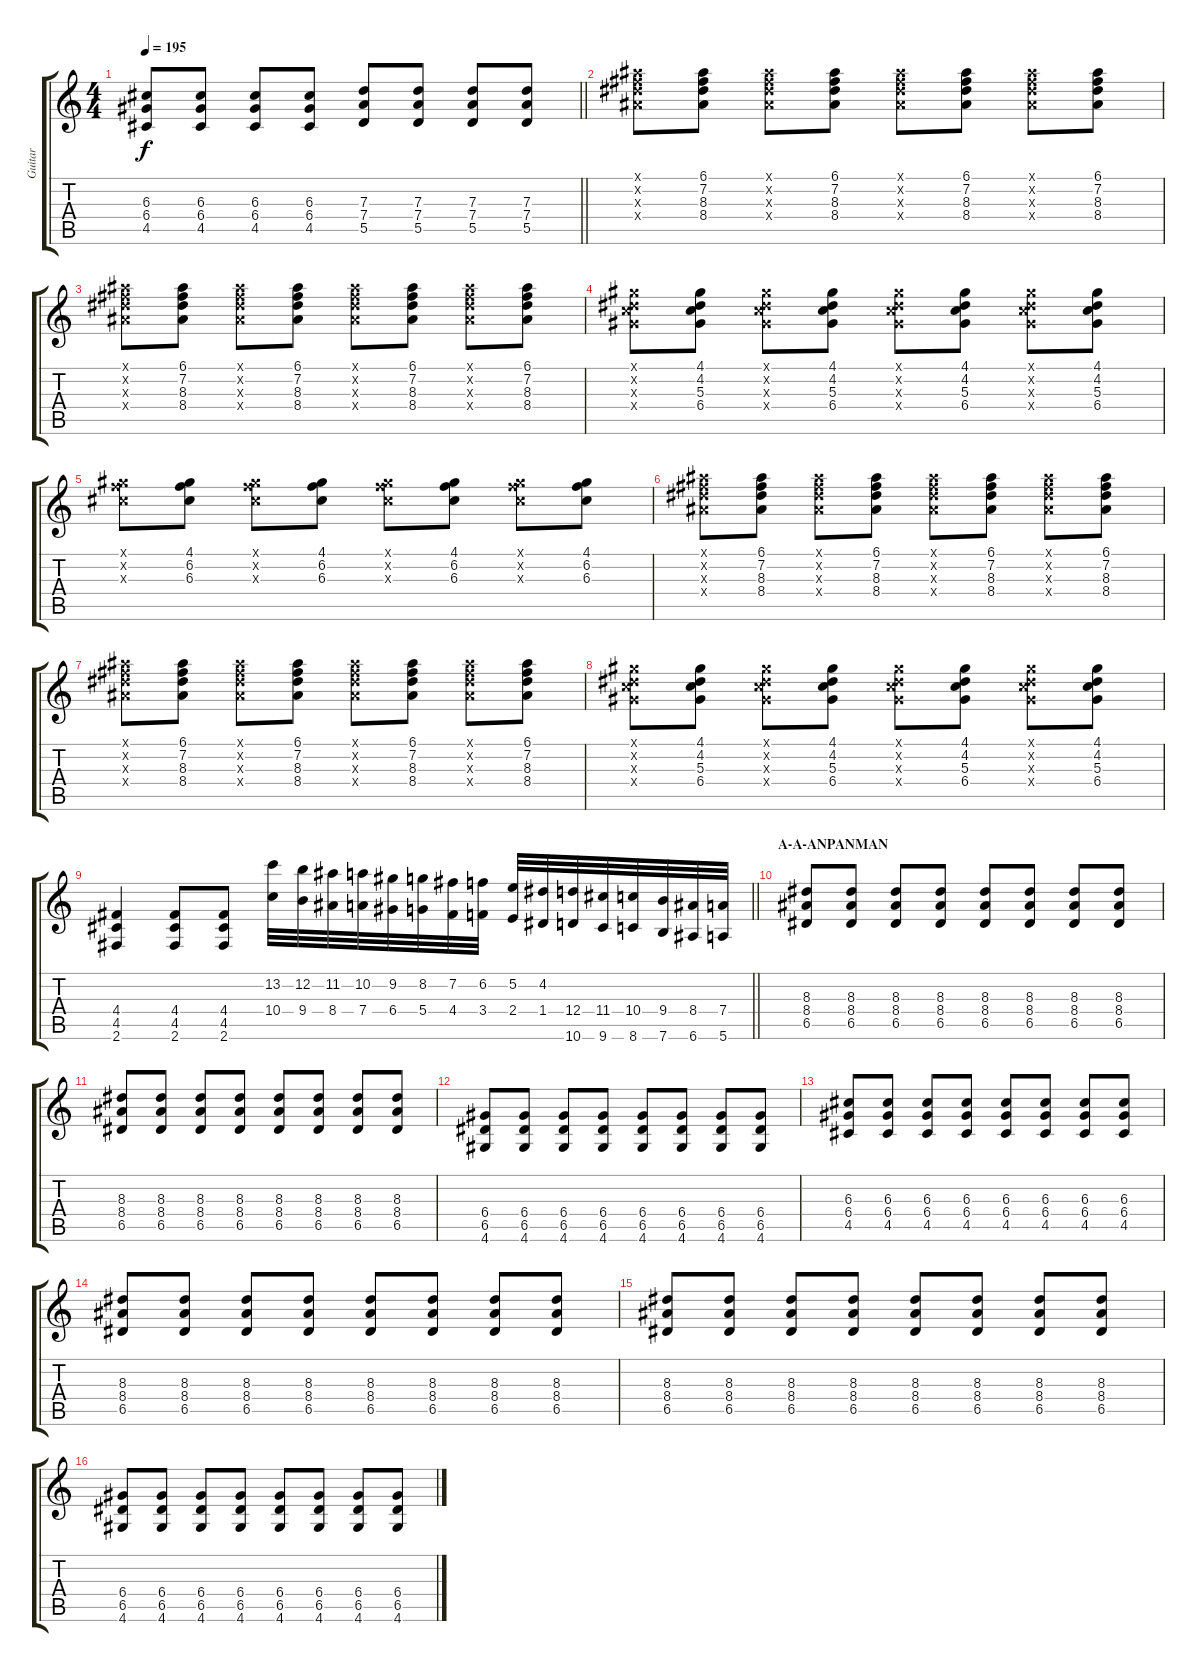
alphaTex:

\track ("Guitar" "Guitar") {instrument distortionguitar}
\staff {score tabs}
\tuning (E4 B3 G3 D3 A2 E2) {hide}
\ts (4 4)
\tempo 195
\clef g2
\barLineRight lightlight
\ks c
(6.3 6.4 4.5).8{dy f} (6.3 6.4 4.5).8 (6.3 6.4 4.5).8 (6.3 6.4 4.5).8 (7.3 7.4 5.5).8 (7.3 7.4 5.5).8 (7.3 7.4 5.5).8 (7.3 7.4 5.5).8 |
\section ("" "")
(6.1{x} 7.2{x} 8.3{x} 8.4{x}).8 (6.1 7.2 8.3 8.4).8 (6.1{x} 7.2{x} 8.3{x} 8.4{x}).8 (6.1 7.2 8.3 8.4).8 (6.1{x} 7.2{x} 8.3{x} 8.4{x}).8 (6.1 7.2 8.3 8.4).8 (6.1{x} 7.2{x} 8.3{x} 8.4{x}).8 (6.1 7.2 8.3 8.4).8 |
(6.1{x} 7.2{x} 8.3{x} 8.4{x}).8 (6.1 7.2 8.3 8.4).8 (6.1{x} 7.2{x} 8.3{x} 8.4{x}).8 (6.1 7.2 8.3 8.4).8 (6.1{x} 7.2{x} 8.3{x} 8.4{x}).8 (6.1 7.2 8.3 8.4).8 (6.1{x} 7.2{x} 8.3{x} 8.4{x}).8 (6.1 7.2 8.3 8.4).8 |
(4.1{x} 4.2{x} 5.3{x} 6.4{x}).8 (4.1 4.2 5.3 6.4).8 (4.1{x} 4.2{x} 5.3{x} 6.4{x}).8 (4.1 4.2 5.3 6.4).8 (4.1{x} 4.2{x} 5.3{x} 6.4{x}).8 (4.1 4.2 5.3 6.4).8 (4.1{x} 4.2{x} 5.3{x} 6.4{x}).8 (4.1 4.2 5.3 6.4).8 |
(4.1{x} 6.2{x} 6.3{x}).8 (4.1 6.2 6.3).8 (4.1{x} 6.2{x} 6.3{x}).8 (4.1 6.2 6.3).8 (4.1{x} 6.2{x} 6.3{x}).8 (4.1 6.2 6.3).8 (4.1{x} 6.2{x} 6.3{x}).8 (4.1 6.2 6.3).8 |
(6.1{x} 7.2{x} 8.3{x} 8.4{x}).8 (6.1 7.2 8.3 8.4).8 (6.1{x} 7.2{x} 8.3{x} 8.4{x}).8 (6.1 7.2 8.3 8.4).8 (6.1{x} 7.2{x} 8.3{x} 8.4{x}).8 (6.1 7.2 8.3 8.4).8 (6.1{x} 7.2{x} 8.3{x} 8.4{x}).8 (6.1 7.2 8.3 8.4).8 |
(6.1{x} 7.2{x} 8.3{x} 8.4{x}).8 (6.1 7.2 8.3 8.4).8 (6.1{x} 7.2{x} 8.3{x} 8.4{x}).8 (6.1 7.2 8.3 8.4).8 (6.1{x} 7.2{x} 8.3{x} 8.4{x}).8 (6.1 7.2 8.3 8.4).8 (6.1{x} 7.2{x} 8.3{x} 8.4{x}).8 (6.1 7.2 8.3 8.4).8 |
(4.1{x} 4.2{x} 5.3{x} 6.4{x}).8 (4.1 4.2 5.3 6.4).8 (4.1{x} 4.2{x} 5.3{x} 6.4{x}).8 (4.1 4.2 5.3 6.4).8 (4.1{x} 4.2{x} 5.3{x} 6.4{x}).8 (4.1 4.2 5.3 6.4).8 (4.1{x} 4.2{x} 5.3{x} 6.4{x}).8 (4.1 4.2 5.3 6.4).8 |
\barLineRight lightlight
(4.4 4.5 2.6).4 (4.4 4.5 2.6).8 (4.4 4.5 2.6).8 (13.2 10.4).32 (12.2 9.4).32 (11.2 8.4).32 (10.2 7.4).32 (9.2 6.4).32 (8.2 5.4).32 (7.2 4.4).32 (6.2 3.4).32 (5.2 2.4).32 (4.2 1.4).32 (12.4 10.6).32 (11.4 9.6).32 (10.4 8.6).32 (9.4 7.6).32 (8.4 6.6).32 (7.4 5.6).32 |
\section ("" "A-A-ANPANMAN")
(8.3 8.4 6.5).8 (8.3 8.4 6.5).8 (8.3 8.4 6.5).8 (8.3 8.4 6.5).8 (8.3 8.4 6.5).8 (8.3 8.4 6.5).8 (8.3 8.4 6.5).8 (8.3 8.4 6.5).8 |
(8.3 8.4 6.5).8 (8.3 8.4 6.5).8 (8.3 8.4 6.5).8 (8.3 8.4 6.5).8 (8.3 8.4 6.5).8 (8.3 8.4 6.5).8 (8.3 8.4 6.5).8 (8.3 8.4 6.5).8 |
(6.4 6.5 4.6).8 (6.4 6.5 4.6).8 (6.4 6.5 4.6).8 (6.4 6.5 4.6).8 (6.4 6.5 4.6).8 (6.4 6.5 4.6).8 (6.4 6.5 4.6).8 (6.4 6.5 4.6).8 |
(6.3 6.4 4.5).8 (6.3 6.4 4.5).8 (6.3 6.4 4.5).8 (6.3 6.4 4.5).8 (6.3 6.4 4.5).8 (6.3 6.4 4.5).8 (6.3 6.4 4.5).8 (6.3 6.4 4.5).8 |
(8.3 8.4 6.5).8 (8.3 8.4 6.5).8 (8.3 8.4 6.5).8 (8.3 8.4 6.5).8 (8.3 8.4 6.5).8 (8.3 8.4 6.5).8 (8.3 8.4 6.5).8 (8.3 8.4 6.5).8 |
(8.3 8.4 6.5).8 (8.3 8.4 6.5).8 (8.3 8.4 6.5).8 (8.3 8.4 6.5).8 (8.3 8.4 6.5).8 (8.3 8.4 6.5).8 (8.3 8.4 6.5).8 (8.3 8.4 6.5).8 |
(6.4 6.5 4.6).8 (6.4 6.5 4.6).8 (6.4 6.5 4.6).8 (6.4 6.5 4.6).8 (6.4 6.5 4.6).8 (6.4 6.5 4.6).8 (6.4 6.5 4.6).8 (6.4 6.5 4.6).8
